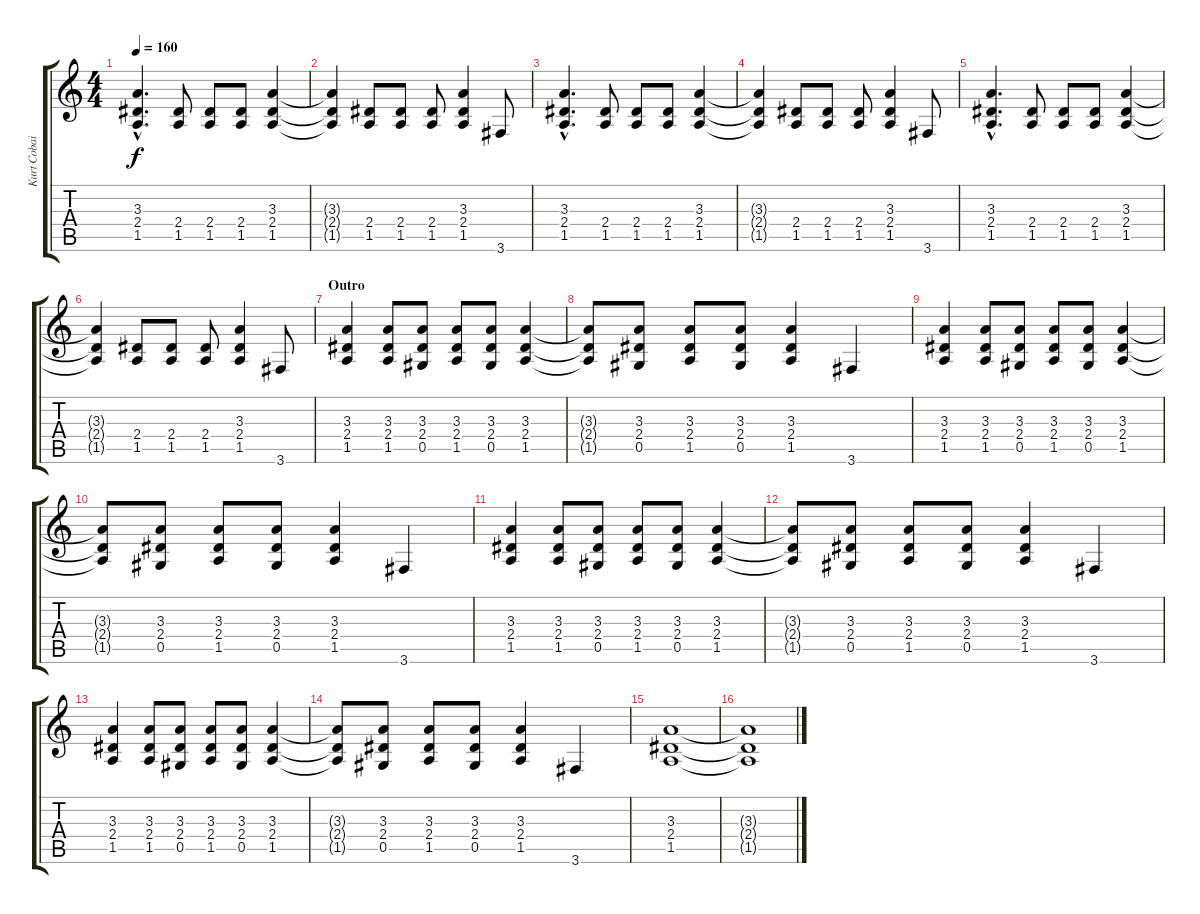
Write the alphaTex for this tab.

\track ("Kurt Cobain" "Kurt Cobai") {instrument distortionguitar}
\staff {score tabs}
\tuning (Eb4 Bb3 Gb3 Db3 Ab2 Eb2) {hide}
\ts (4 4)
\tempo 160
\clef g2
\ks c
(3.3{hac} 2.4{hac} 1.5{hac}).4{d dy f} (2.4 1.5).8 (2.4 1.5).8 (2.4 1.5).8 (3.3 2.4 1.5).4 |
(3.3{t} 2.4{t} 1.5{t}).4 (2.4 1.5).8 (2.4 1.5).8 (2.4 1.5).8 (3.3 2.4 1.5).4 3.6.8 |
(3.3{hac} 2.4{hac} 1.5{hac}).4{d} (2.4 1.5).8 (2.4 1.5).8 (2.4 1.5).8 (3.3 2.4 1.5).4 |
(3.3{t} 2.4{t} 1.5{t}).4 (2.4 1.5).8 (2.4 1.5).8 (2.4 1.5).8 (3.3 2.4 1.5).4 3.6.8 |
(3.3{hac} 2.4{hac} 1.5{hac}).4{d} (2.4 1.5).8 (2.4 1.5).8 (2.4 1.5).8 (3.3 2.4 1.5).4 |
(3.3{t} 2.4{t} 1.5{t}).4 (2.4 1.5).8 (2.4 1.5).8 (2.4 1.5).8 (3.3 2.4 1.5).4 3.6.8 |
\section ("" "Outro")
(3.3 2.4 1.5).4 (3.3 2.4 1.5).8 (3.3 2.4 0.5).8 (3.3 2.4 1.5).8 (3.3 2.4 0.5).8 (3.3 2.4 1.5).4 |
(3.3{t} 2.4{t} 1.5{t}).8 (3.3 2.4 0.5).8 (3.3 2.4 1.5).8 (3.3 2.4 0.5).8 (3.3 2.4 1.5).4 3.6.4 |
(3.3 2.4 1.5).4 (3.3 2.4 1.5).8 (3.3 2.4 0.5).8 (3.3 2.4 1.5).8 (3.3 2.4 0.5).8 (3.3 2.4 1.5).4 |
(3.3{t} 2.4{t} 1.5{t}).8 (3.3 2.4 0.5).8 (3.3 2.4 1.5).8 (3.3 2.4 0.5).8 (3.3 2.4 1.5).4 3.6.4 |
(3.3 2.4 1.5).4 (3.3 2.4 1.5).8 (3.3 2.4 0.5).8 (3.3 2.4 1.5).8 (3.3 2.4 0.5).8 (3.3 2.4 1.5).4 |
(3.3{t} 2.4{t} 1.5{t}).8 (3.3 2.4 0.5).8 (3.3 2.4 1.5).8 (3.3 2.4 0.5).8 (3.3 2.4 1.5).4 3.6.4 |
(3.3 2.4 1.5).4 (3.3 2.4 1.5).8 (3.3 2.4 0.5).8 (3.3 2.4 1.5).8 (3.3 2.4 0.5).8 (3.3 2.4 1.5).4 |
(3.3{t} 2.4{t} 1.5{t}).8 (3.3 2.4 0.5).8 (3.3 2.4 1.5).8 (3.3 2.4 0.5).8 (3.3 2.4 1.5).4 3.6.4 |
(3.3 2.4 1.5).1 |
(3.3{t} 2.4{t} 1.5{t}).1
